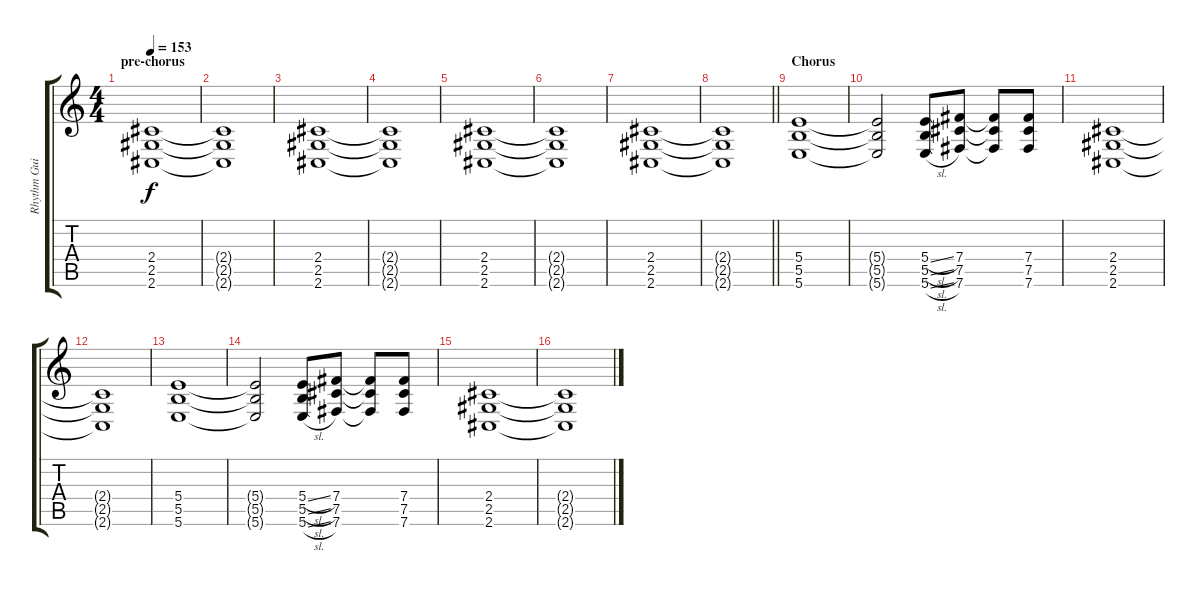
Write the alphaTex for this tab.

\track ("Rhythm Guitar" "Rhythm Gui") {instrument distortionguitar}
\staff {score tabs}
\tuning (Db4 Ab3 E3 B2 Gb2 B1) {hide}
\ts (4 4)
\section ("" "pre-chorus")
\tempo 153
\clef g2
\ks c
(2.4 2.5 2.6).1{dy f volume 12} |
(2.4{t} 2.5{t} 2.6{t}).1 |
(2.4 2.5 2.6).1 |
(2.4{t} 2.5{t} 2.6{t}).1 |
(2.4 2.5 2.6).1 |
(2.4{t} 2.5{t} 2.6{t}).1 |
(2.4 2.5 2.6).1 |
\barLineRight lightlight
(2.4{t} 2.5{t} 2.6{t}).1 |
\section ("" "Chorus")
(5.4 5.5 5.6).1{volume 16 instrument distortionguitar} |
(5.4{t} 5.5{t} 5.6{t}).2 (5.4{sl} 5.5{sl} 5.6{sl}).8 (7.4 7.5 7.6).8 (7.4{t} 7.5{t} 7.6{t}).8 (7.4 7.5 7.6).8 |
(2.4 2.5 2.6).1 |
(2.4{t} 2.5{t} 2.6{t}).1 |
(5.4 5.5 5.6).1 |
(5.4{t} 5.5{t} 5.6{t}).2 (5.4{sl} 5.5{sl} 5.6{sl}).8 (7.4 7.5 7.6).8 (7.4{t} 7.5{t} 7.6{t}).8 (7.4 7.5 7.6).8 |
(2.4 2.5 2.6).1 |
(2.4{t} 2.5{t} 2.6{t}).1
